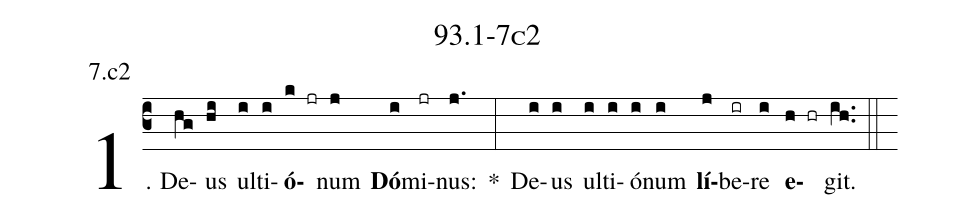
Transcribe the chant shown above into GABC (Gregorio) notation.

name: 93.1-7c2;
annotation: 7.c2;
%%
(c3)1. De(hg)us(hi) ul(i)ti(i)<b>ó</b>(k jr)num(j) <b>Dó</b>(i)mi(jr)nus:(j.) *(:) De(i)us(i) ul(i)ti(i)ó(i)num(i) <b>lí</b>(j)be(ir)re(i) <b>e</b>(h hr)git.(ih..) (::)


%E(i) u(i) o(j) u(i) a(h) e.(ih..) (::)
